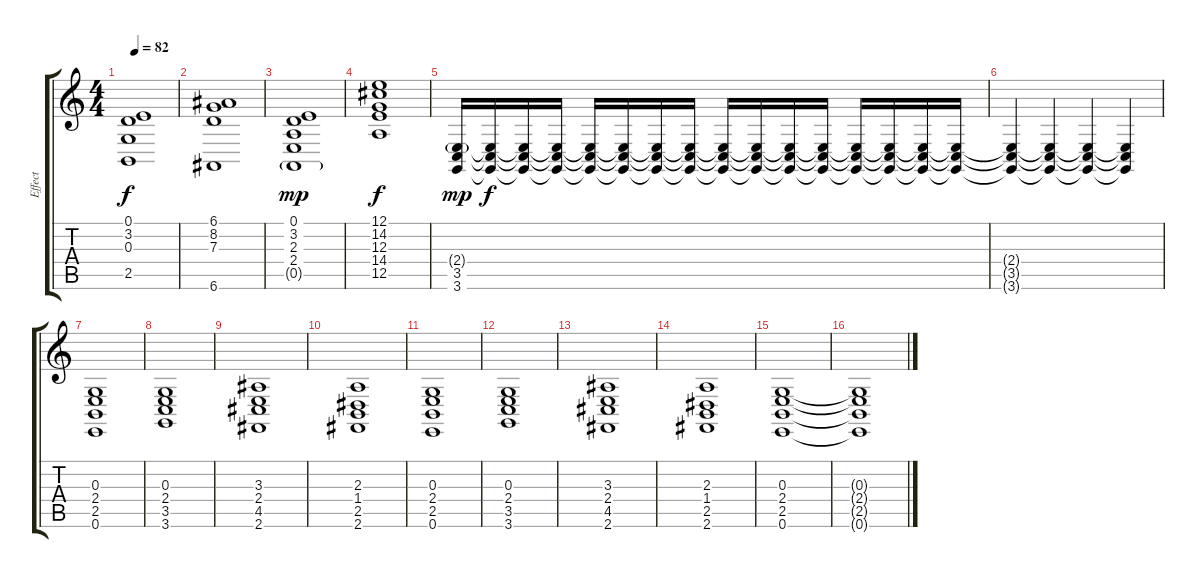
\track ("Effect" "Effect") {instrument pad2warm}
\staff {score tabs}
\tuning (E4 B3 G3 D3 A2 E2) {hide}
\ts (4 4)
\tempo 82
\clef g2
\ks c
(0.1 3.2 0.3 2.5).1{dy f} |
(6.1 8.2 7.3 6.6).1 |
(0.1 3.2 2.3 2.4 0.5{g}).1{dy mp} |
(12.1 14.2 12.3 14.4 12.5).1{dy f} |
(2.4{g} 3.5 3.6).16{dy mp} (2.4{t} 3.5{t} 3.6{t}).16{dy f} (2.4{t} 3.5{t} 3.6{t}).16 (2.4{t} 3.5{t} 3.6{t}).16 (2.4{t} 3.5{t} 3.6{t}).16 (2.4{t} 3.5{t} 3.6{t}).16 (2.4{t} 3.5{t} 3.6{t}).16 (2.4{t} 3.5{t} 3.6{t}).16 (2.4{t} 3.5{t} 3.6{t}).16 (2.4{t} 3.5{t} 3.6{t}).16 (2.4{t} 3.5{t} 3.6{t}).16 (2.4{t} 3.5{t} 3.6{t}).16 (2.4{t} 3.5{t} 3.6{t}).16 (2.4{t} 3.5{t} 3.6{t}).16 (2.4{t} 3.5{t} 3.6{t}).16 (2.4{t} 3.5{t} 3.6{t}).16 |
(2.4{t} 3.5{t} 3.6{t}).4 (2.4{t} 3.5{t} 3.6{t}).4 (2.4{t} 3.5{t} 3.6{t}).4 (2.4{t} 3.5{t} 3.6{t}).4 |
(0.3 2.4 2.5 0.6).1 |
(0.3 2.4 3.5 3.6).1 |
(3.3 2.4 4.5 2.6).1 |
(2.3 1.4 2.5 2.6).1 |
(0.3 2.4 2.5 0.6).1 |
(0.3 2.4 3.5 3.6).1 |
(3.3 2.4 4.5 2.6).1 |
(2.3 1.4 2.5 2.6).1 |
(0.3 2.4 2.5 0.6).1 |
(0.3{t} 2.4{t} 2.5{t} 0.6{t}).1
